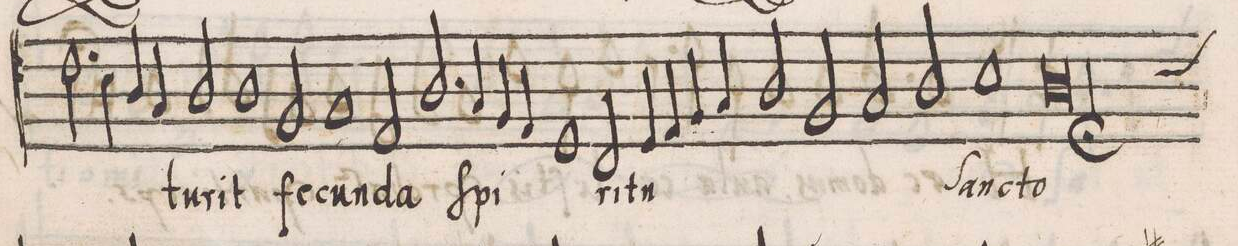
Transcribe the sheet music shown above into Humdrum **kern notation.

**kern	**text
*I"ALTVS	*
*clefC4	*
*k[]	*
*met(c|)	*
*M2/1	*
2.c\	.
4B\	.
4A/	.
4G/	.
2A/	-tu-
=32	=32
1A	-rit
2F/	fe-
1G	-cun-
=33	=33
2E/	-da
2.A/	Spi-
4G/	.
=34	=34
4F/	.
4E/	.
1D	.
2C/	-ri-
=35	=35
4D/	-tu
4E/	.
4F/	.
4G/	.
2A/	.
2F/	.
=36	=36
2G/	.
2A/	.
1B	Sanc-
=37	=37
*custos:B	*
0A;<	-to
=38	=38
*-	*-
